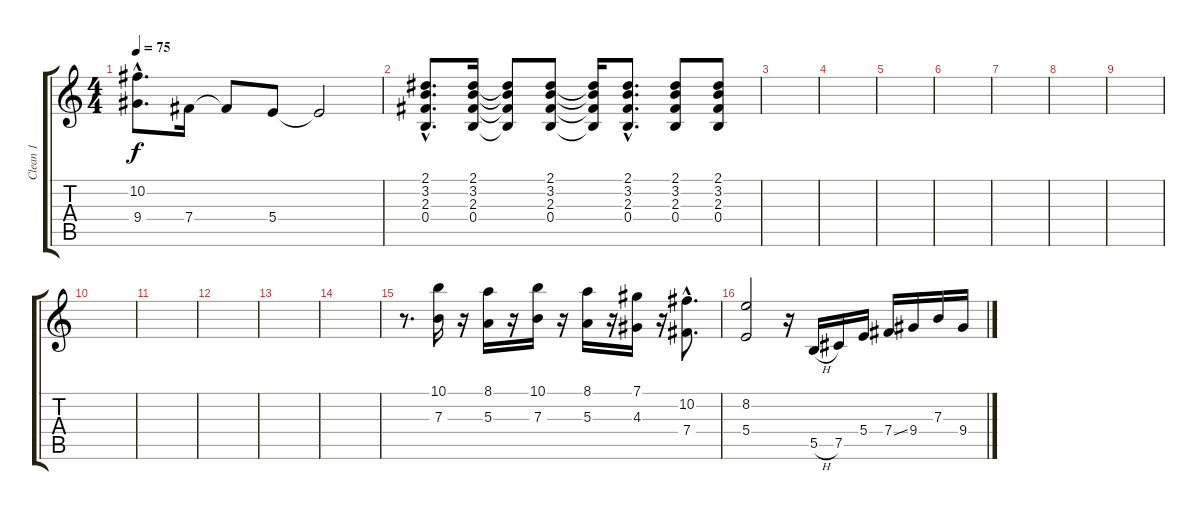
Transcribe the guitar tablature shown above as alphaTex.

\track ("Clean 1" "Clean 1") {instrument electricguitarclean}
\staff {score tabs}
\tuning (Db4 Ab3 E3 B2 Gb2 Db2) {hide}
\ts (4 4)
\tempo 75
\clef g2
\ks c
(10.2{hac} 9.4{hac}).8{d dy f} 7.4.16 7.4{t}.8 5.4.8 5.4{t}.2 |
(2.1{hac} 3.2{hac} 2.3{hac} 0.4{hac}).8{d} (2.1 3.2 2.3 0.4).16 (2.1{t} 3.2{t} 2.3{t} 0.4{t}).8 (2.1 3.2 2.3 0.4).8 (2.1{t} 3.2{t} 2.3{t} 0.4{t}).16 (2.1{hac} 3.2{hac} 2.3{hac} 0.4{hac}).8{d} (2.1 3.2 2.3 0.4).8 (2.1 3.2 2.3 0.4).8 |
|
|
|
|
|
|
|
|
|
|
|
|
r.8{d} (10.1 7.3).16 r.16 (8.1 5.3).16 r.16 (10.1 7.3).16 r.16 (8.1 5.3).16 r.16 (7.1 4.3).16 r.16 (10.2{hac} 7.4{hac}).8{d} |
(8.2 5.4).2 r.16 5.5{h}.16 7.5.16 5.4.16 7.4{ss}.16 9.4.16 7.3.16 9.4{ss}.16
